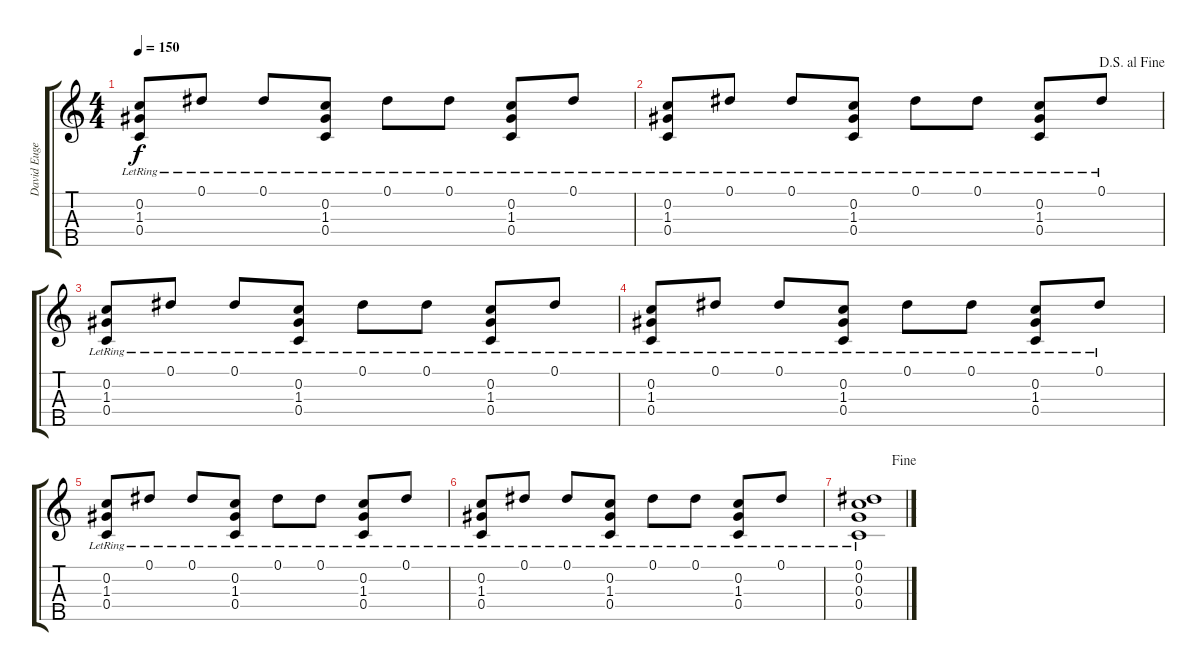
\track ("David Eugene Edwards" "David Euge") {instrument acousticguitarsteel}
\staff {score tabs}
\tuning (Eb4 C4 G3 C3 G4) {hide}
\ts (4 4)
\tempo 150
\clef g2
\ks c
(0.2{lr} 1.3{lr} 0.4{lr}).8{dy f} 0.1{lr}.8 0.1{lr}.8 (0.2{lr} 1.3{lr} 0.4{lr}).8 0.1{lr}.8 0.1{lr}.8 (0.2{lr} 1.3{lr} 0.4{lr}).8 0.1{lr}.8 |
\jump dalsegnoalfine
(0.2{lr} 1.3{lr} 0.4{lr}).8 0.1{lr}.8 0.1{lr}.8 (0.2{lr} 1.3{lr} 0.4{lr}).8 0.1{lr}.8 0.1{lr}.8 (0.2{lr} 1.3{lr} 0.4{lr}).8 0.1{lr}.8 |
(0.2{lr} 1.3{lr} 0.4{lr}).8 0.1{lr}.8 0.1{lr}.8 (0.2{lr} 1.3{lr} 0.4{lr}).8 0.1{lr}.8 0.1{lr}.8 (0.2{lr} 1.3{lr} 0.4{lr}).8 0.1{lr}.8 |
(0.2{lr} 1.3{lr} 0.4{lr}).8 0.1{lr}.8 0.1{lr}.8 (0.2{lr} 1.3{lr} 0.4{lr}).8 0.1{lr}.8 0.1{lr}.8 (0.2{lr} 1.3{lr} 0.4{lr}).8 0.1{lr}.8 |
(0.2{lr} 1.3{lr} 0.4{lr}).8 0.1{lr}.8 0.1{lr}.8 (0.2{lr} 1.3{lr} 0.4{lr}).8 0.1{lr}.8 0.1{lr}.8 (0.2{lr} 1.3{lr} 0.4{lr}).8 0.1{lr}.8 |
(0.2{lr} 1.3{lr} 0.4{lr}).8 0.1{lr}.8 0.1{lr}.8 (0.2{lr} 1.3{lr} 0.4{lr}).8 0.1{lr}.8 0.1{lr}.8 (0.2{lr} 1.3{lr} 0.4{lr}).8 0.1{lr}.8 |
\jump fine
(0.1{lr} 0.2{lr} 0.3{lr} 0.4{lr}).1
